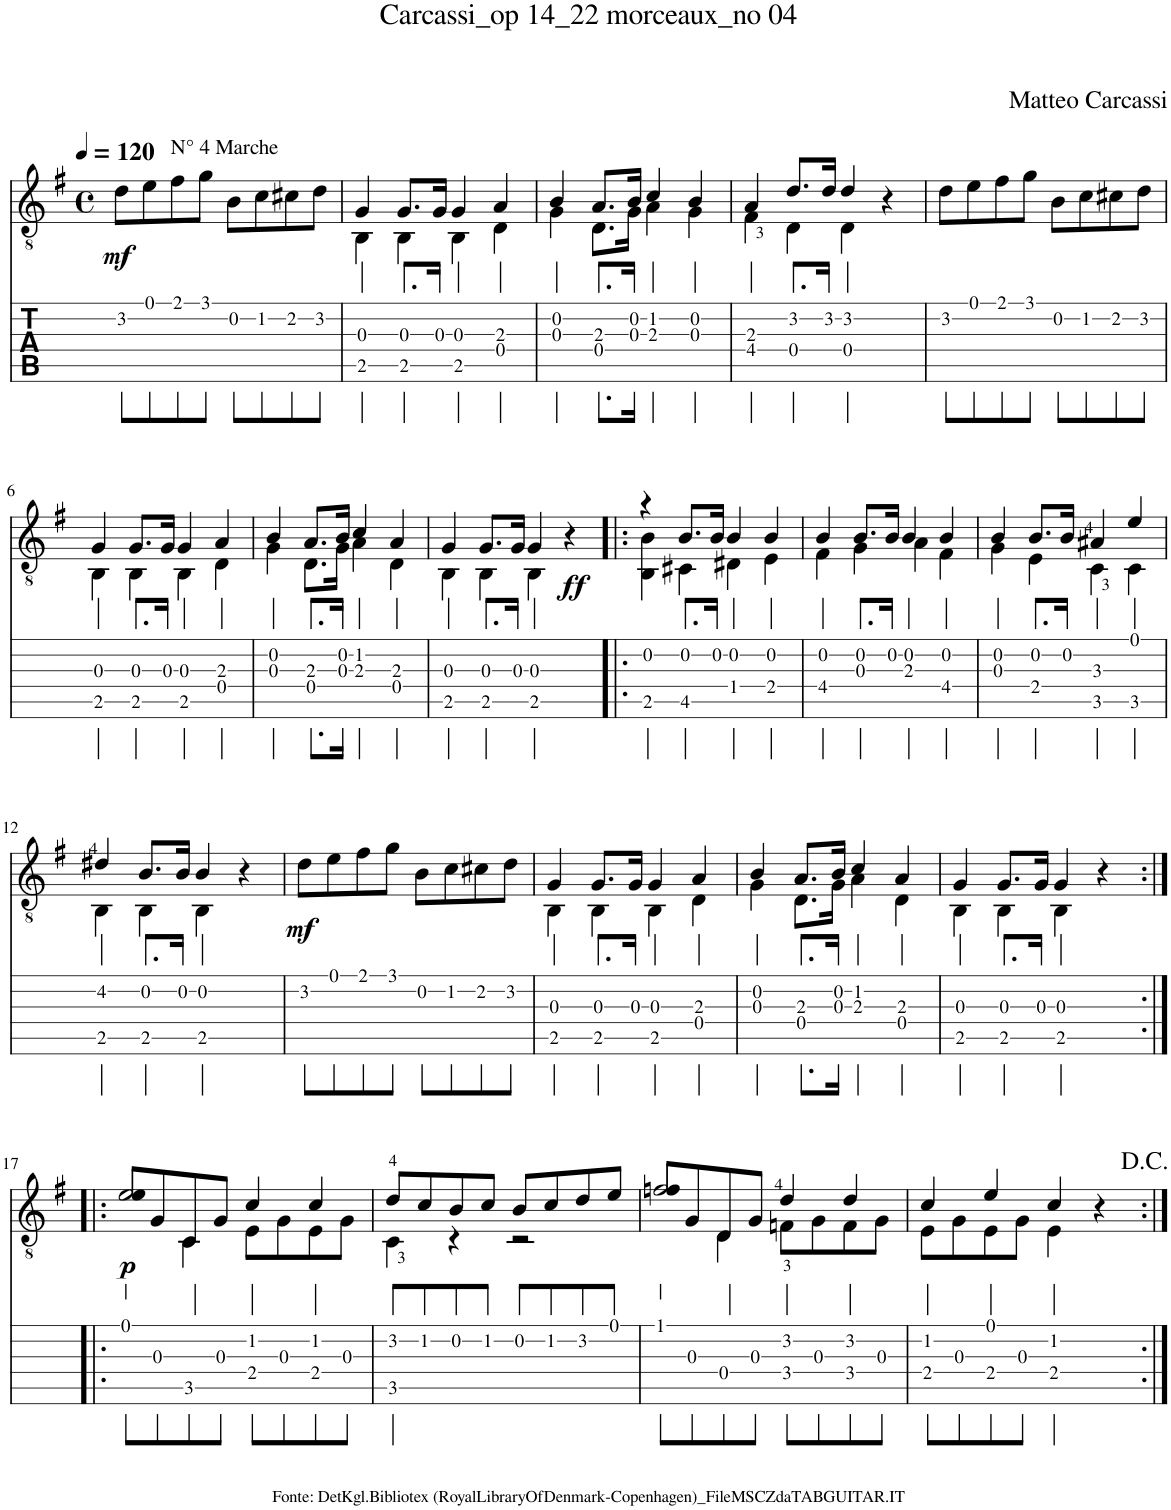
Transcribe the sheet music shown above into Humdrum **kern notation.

**kern	**kern	**dynam
*part2	*part1	*part1
*staff2	*staff1	*staff1
*I"Chitarra classica (Intavolatura)	*I"Guitar	*
*stria6	*	*
*	*clefGv2	*
*k[f#]	*k[f#]	*
*M4/4	*M4/4	*
*met(c)	*met(c)	*
*MM120	*MM120	*
=1	=1	=1
!	!	!LO:DY:b
8d\L	8d\L	mf
8e\	8e\	.
!	!LO:TX:a:t=N° 4 Marche	!
8f#\	8f#\	.
8g\J	8g\J	.
8B\L	8B\L	.
8c\	8c\	.
8c#X\	8c#X\	.
8d\J	8d\J	.
=2	=2	=2
*^	*^	*
4G/	4BB\	4G/	4BB\	.
8.G/L	4BB\	8.G/L	4BB\	.
16G/Jk	.	16G/Jk	.	.
4G/	4BB\	4G/	4BB\	.
4A/	4D\	4A/	4D\	.
=3	=3	=3	=3	=3
4B/	4G\	4B/	4G\	.
8.A/L	8.D\L	8.A/L	8.D\L	.
16B/Jk	16G\Jk	16B/Jk	16G\Jk	.
4c/	4A\	4c/	4A\	.
4B/	4G\	4B/	4G\	.
=4	=4	=4	=4	=4
4A/	4F#\	4A/	4F#\	.
8.d/L	4D\	8.d/L	4D\	.
16d/Jk	.	16d/Jk	.	.
4d/	4D\	4d/	4D\	.
4r	4ryy	4r	4ryy	.
*v	*v	*	*	*
*	*v	*v	*
=5	=5	=5
8d\L	8d\L	.
8e\	8e\	.
8f#\	8f#\	.
8g\J	8g\J	.
8B\L	8B\L	.
8c\	8c\	.
8c#X\	8c#X\	.
8d\J	8d\J	.
!!LO:LB:g=z
=6	=6	=6
*^	*^	*
4G/	4BB\	4G/	4BB\	.
8.G/L	4BB\	8.G/L	4BB\	.
16G/Jk	.	16G/Jk	.	.
4G/	4BB\	4G/	4BB\	.
4A/	4D\	4A/	4D\	.
=7	=7	=7	=7	=7
4B/	4G\	4B/	4G\	.
8.A/L	8.D\L	8.A/L	8.D\L	.
16B/Jk	16G\Jk	16B/Jk	16G\Jk	.
4c/	4A\	4c/	4A\	.
4A/	4D\	4A/	4D\	.
=8	=8	=8	=8	=8
4G/	4BB\	4G/	4BB\	.
8.G/L	4BB\	8.G/L	4BB\	.
16G/Jk	.	16G/Jk	.	.
4G/	4BB\	4G/	4BB\	.
!	!	!	!	!LO:DY:b
4r	4ryy	4r	4ryy	ff
=9!|:	=9!|:	=9!|:	=9!|:	=9!|:
4r	4BB\ 4B\	4r	4BB\ 4B\	.
8.B/L	4C#X\	8.B/L	4C#X\	.
16B/Jk	.	16B/Jk	.	.
4B/	4D#X\	4B/	4D#X\	.
4B/	4E\	4B/	4E\	.
=10	=10	=10	=10	=10
4B/	4F#\	4B/	4F#\	.
8.B/L	4G\	8.B/L	4G\	.
16B/Jk	.	16B/Jk	.	.
4B/	4A\	4B/	4A\	.
4B/	4F#\	4B/	4F#\	.
=11	=11	=11	=11	=11
4B/	4G\	4B/	4G\	.
8.B/L	4E\	8.B/L	4E\	.
16B/Jk	.	16B/Jk	.	.
4A#X/	4C\	4A#X/	4C\	.
4e/	4C\	4e/	4C\	.
!!LO:LB:g=z	!!
=12	=12	=12	=12	=12
4d#X/	4BB\	4d#X/	4BB\	.
8.B/L	4BB\	8.B/L	4BB\	.
16B/Jk	.	16B/Jk	.	.
4B/	4BB\	4B/	4BB\	.
4r	4ryy	4r	4ryy	.
=13	=13	=13	=13	=13
!	!	!	!	!LO:DY:b
*v	*v	*	*	*
*	*v	*v	*
8d\L	8d\L	mf
8e\	8e\	.
8f#\	8f#\	.
8g\J	8g\J	.
8B\L	8B\L	.
8c\	8c\	.
8c#X\	8c#X\	.
8d\J	8d\J	.
=14	=14	=14
*^	*^	*
4G/	4BB\	4G/	4BB\	.
8.G/L	4BB\	8.G/L	4BB\	.
16G/Jk	.	16G/Jk	.	.
4G/	4BB\	4G/	4BB\	.
4A/	4D\	4A/	4D\	.
=15	=15	=15	=15	=15
4B/	4G\	4B/	4G\	.
8.A/L	8.D\L	8.A/L	8.D\L	.
16B/Jk	16G\Jk	16B/Jk	16G\Jk	.
4c/	4A\	4c/	4A\	.
4A/	4D\	4A/	4D\	.
=16	=16	=16	=16	=16
4G/	4BB\	4G/	4BB\	.
8.G/L	4BB\	8.G/L	4BB\	.
16G/Jk	.	16G/Jk	.	.
4G/	4BB\	4G/	4BB\	.
4r	4ryy	4r	4ryy	.
!!LO:LB:g=z
=17:|!|:	=17:|!|:	=17:|!|:	=17:|!|:	=17:|!|:
*	*^	*	*^	*
!	!	!	!	!	!	!LO:DY:b
2e/	8e\L	4ryy	2e/	8e/L	4ryy	p
.	8G\	.	.	8G/	.	.
.	8C\	4C/	.	8C/	4C\	.
.	8G\J	.	.	8G/J	.	.
4c/	8E\L	2ryy	4c/	8E\L	2ryy	.
.	8G\	.	.	8G\	.	.
4c/	8E\	.	4c/	8E\	.	.
.	8G\J	.	.	8G\J	.	.
*	*v	*v	*	*	*	*
*	*	*	*v	*v	*
=18	=18	=18	=18	=18
8d/L	4C\	8d/L	4C\	.
8c/	.	8c/	.	.
8B/	4r	8B/	4r	.
8c/J	.	8c/J	.	.
8B/L	2r	8B/L	2r	.
8c/	.	8c/	.	.
8d/	.	8d/	.	.
8e/J	.	8e/J	.	.
=19	=19	=19	=19	=19
*	*^	*	*^	*
2fn/	8f\L	4ryy	2fn/	8f/L	4ryy	.
.	8G\	.	.	8G/	.	.
.	8D\	4D/	.	8D/	4D\	.
.	8G\J	.	.	8G/J	.	.
4d/	8Fn\L	2ryy	4d/	8Fn\L	2ryy	.
.	8G\	.	.	8G\	.	.
4d/	8F\	.	4d/	8F\	.	.
.	8G\J	.	.	8G\J	.	.
*	*v	*v	*	*	*	*
*	*	*	*v	*v	*
=20	=20	=20	=20	=20
4c/	8E\L	4c/	8E\L	.
.	8G\	.	8G\	.
4e/	8E\	4e/	8E\	.
.	8G\J	.	8G\J	.
4c/	4E\	4c/	4E\	.
4r	4ryy	4r	4ryy	.
*v	*v	*	*	*
*	*v	*v	*
=:|!	=:|!	=:|!
*-	*-	*-
